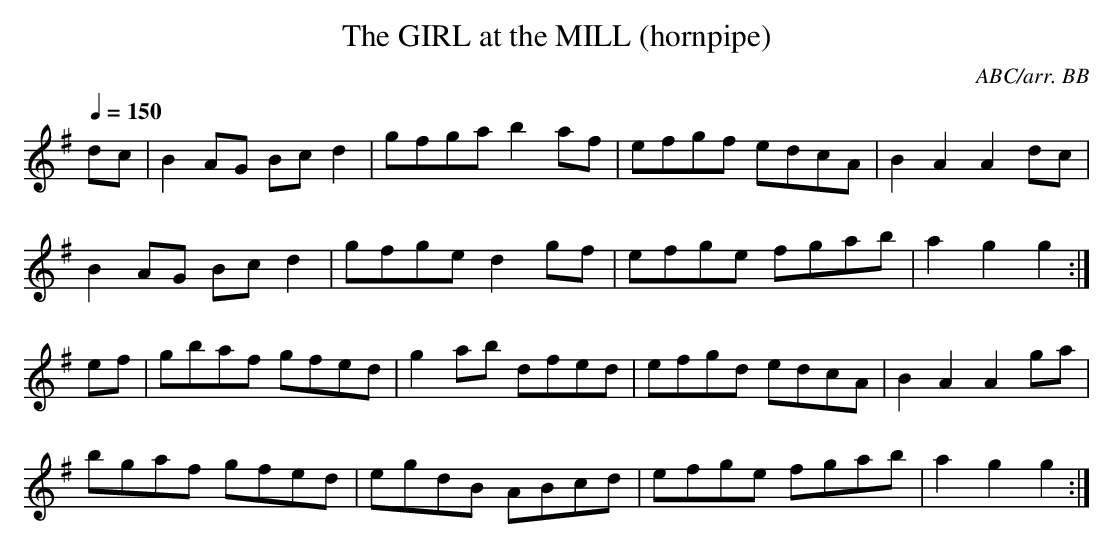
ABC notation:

X:1
T:GIRL at the MILL (hornpipe), The
Q:1/4=150
C:ABC/arr. BB
L:1/8
K:G
dc|B2AG Bcd2|gfga b2af|efgf edcA|B2A2A2dc|
B2AG Bc d2|gfge d2gf|efge fgab|a2g2 g2 :|
ef|gbaf gfed|g2ab dfed|efgd edcA|B2A2A2ga|
bgaf gfed|egdB ABcd|efge fgab|a2g2 g2 :|
